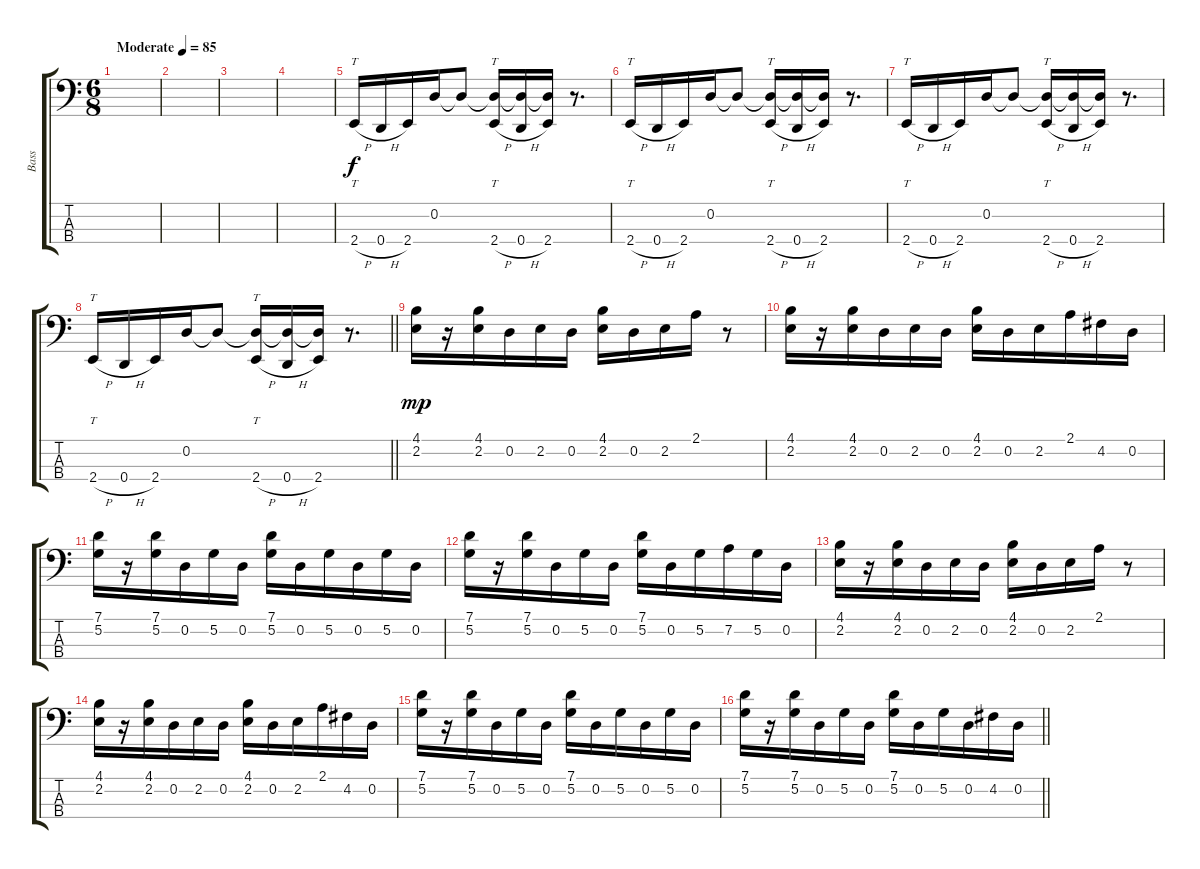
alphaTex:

\track ("Bass" "Bass") {instrument electricbassfinger}
\staff {score tabs}
\tuning (G2 D2 A1 D1) {hide}
\ts (6 8)
\tempo (85 "Moderate")
\clef f4
\ks c
|
|
|
|
2.4{h}.16{tt} 0.4{h}.16 2.4.16 0.2.16 0.2{t}.8 (0.2{t} 2.4{h}).16{tt} (0.2{t} 0.4{h}).16 (0.2{t} 2.4).16 r.8{d} |
2.4{h}.16{tt} 0.4{h}.16 2.4.16 0.2.16 0.2{t}.8 (0.2{t} 2.4{h}).16{tt} (0.2{t} 0.4{h}).16 (0.2{t} 2.4).16 r.8{d} |
2.4{h}.16{tt} 0.4{h}.16 2.4.16 0.2.16 0.2{t}.8 (0.2{t} 2.4{h}).16{tt} (0.2{t} 0.4{h}).16 (0.2{t} 2.4).16 r.8{d} |
\barLineRight lightlight
2.4{h}.16{tt} 0.4{h}.16 2.4.16 0.2.16 0.2{t}.8 (0.2{t} 2.4{h}).16{tt} (0.2{t} 0.4{h}).16 (0.2{t} 2.4).16 r.8{d} |
\section ("" "")
(4.1 2.2).16{dy mp} r.16 (4.1 2.2).16 0.2.16 2.2.16 0.2.16 (4.1 2.2).16 0.2.16 2.2.16 2.1.16 r.8 |
(4.1 2.2).16 r.16 (4.1 2.2).16 0.2.16 2.2.16 0.2.16 (4.1 2.2).16 0.2.16 2.2.16 2.1.16 4.2.16 0.2.16 |
(7.1 5.2).16 r.16 (7.1 5.2).16 0.2.16 5.2.16 0.2.16 (7.1 5.2).16 0.2.16 5.2.16 0.2.16 5.2.16 0.2.16 |
(7.1 5.2).16 r.16 (7.1 5.2).16 0.2.16 5.2.16 0.2.16 (7.1 5.2).16 0.2.16 5.2.16 7.2.16 5.2.16 0.2.16 |
(4.1 2.2).16 r.16 (4.1 2.2).16 0.2.16 2.2.16 0.2.16 (4.1 2.2).16 0.2.16 2.2.16 2.1.16 r.8 |
(4.1 2.2).16 r.16 (4.1 2.2).16 0.2.16 2.2.16 0.2.16 (4.1 2.2).16 0.2.16 2.2.16 2.1.16 4.2.16 0.2.16 |
(7.1 5.2).16 r.16 (7.1 5.2).16 0.2.16 5.2.16 0.2.16 (7.1 5.2).16 0.2.16 5.2.16 0.2.16 5.2.16 0.2.16 |
\barLineRight lightlight
(7.1 5.2).16 r.16 (7.1 5.2).16 0.2.16 5.2.16 0.2.16 (7.1 5.2).16 0.2.16 5.2.16 0.2.16 4.2.16 0.2.16
